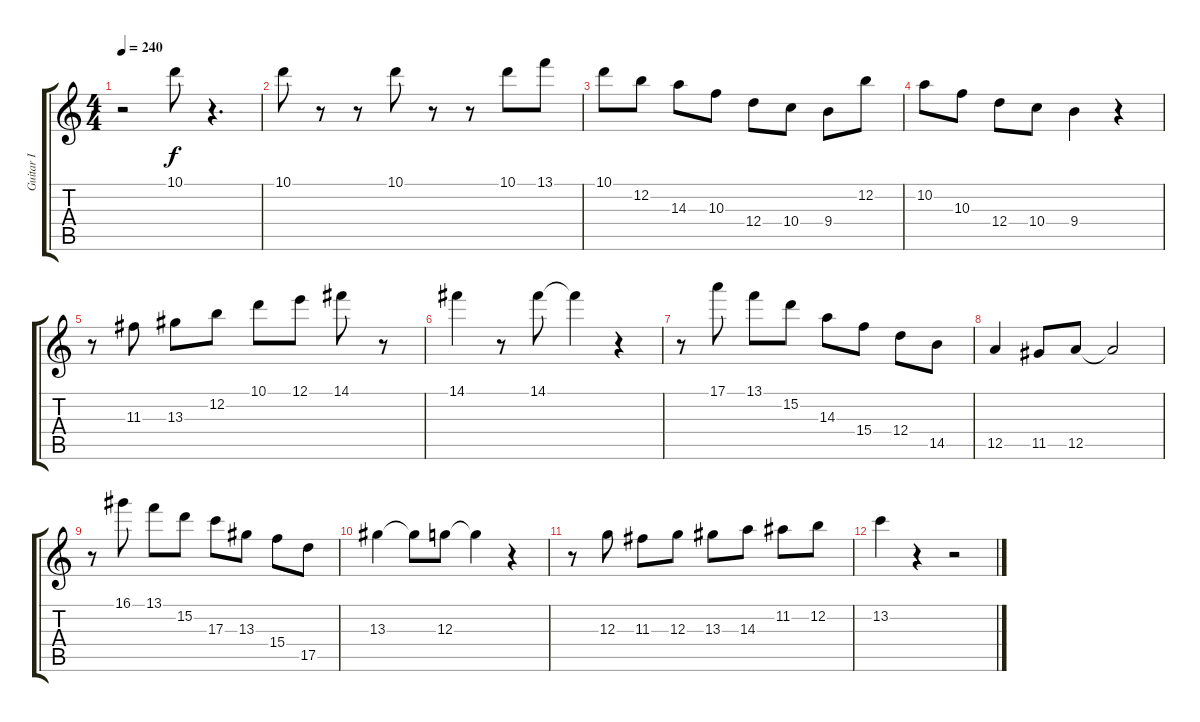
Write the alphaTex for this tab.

\track ("Guitar I" "Guitar I") {instrument acousticguitarsteel}
\staff {score tabs}
\tuning (E4 B3 G3 D3 A2 E2) {hide}
\ts (4 4)
\tempo 240
\clef g2
\ks c
r.2{dy f} 10.1.8 r.4{d} |
10.1.8 r.8 r.8 10.1.8 r.8 r.8 10.1.8 13.1.8 |
10.1.8 12.2.8 14.3.8 10.3.8 12.4.8 10.4.8 9.4.8 12.2.8 |
10.2.8 10.3.8 12.4.8 10.4.8 9.4.4 r.4 |
r.8 11.3.8 13.3.8 12.2.8 10.1.8 12.1.8 14.1.8 r.8 |
14.1.4 r.8 14.1.8 14.1{t}.4 r.4 |
r.8 17.1.8 13.1.8 15.2.8 14.3.8 15.4.8 12.4.8 14.5.8 |
12.5.4 11.5.8 12.5.8 12.5{t}.2 |
r.8 16.1.8 13.1.8 15.2.8 17.3.8 13.3.8 15.4.8 17.5.8 |
13.3.4 13.3{t}.8 12.3.8 12.3{t}.4 r.4 |
r.8 12.3.8 11.3.8 12.3.8 13.3.8 14.3.8 11.2.8 12.2.8 |
13.2.4 r.4 r.2
